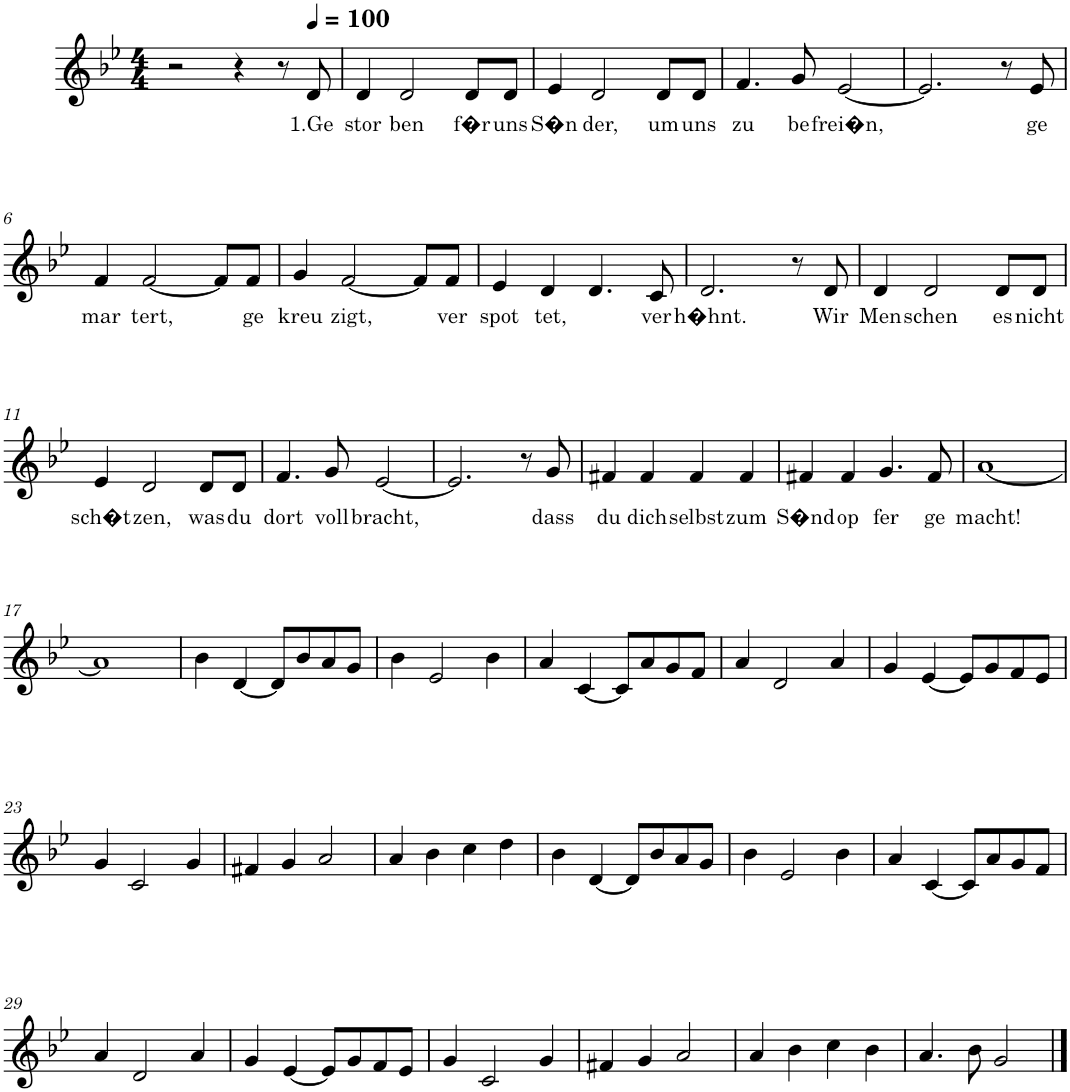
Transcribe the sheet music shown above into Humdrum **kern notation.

**kern	**text
*part1	*part1
*staff1	*staff1
*I"Piano	*
*I'Pno.	*
*clefG2	*
*k[b-e-]	*
*M4/4	*
=1	=1
2r	.
4r	.
8r	.
*MM100	*
!	!LO:LY:b
8d/	1.Ge
=2	=2
!	!LO:LY:b
4d/	stor
!	!LO:LY:b
2d/	ben
!	!LO:LY:b
8d/L	f�r
!	!LO:LY:b
8d/J	uns
=3	=3
!	!LO:LY:b
4e-/	S�n
!	!LO:LY:b
2d/	der,
!	!LO:LY:b
8d/L	um
!	!LO:LY:b
8d/J	uns
=4	=4
!	!LO:LY:b
4.f/	zu
!	!LO:LY:b
8g/	be
!	!LO:LY:b
[2e-/	frei�n,
=5	=5
2.e-/]	.
8r	.
!	!LO:LY:b
8e-/	ge
!!LO:LB:g=z
=6	=6
!	!LO:LY:b
4f/	mar
!	!LO:LY:b
[2f/	tert,
8f/L]	.
!	!LO:LY:b
8f/J	ge
=7	=7
!	!LO:LY:b
4g/	kreu
!	!LO:LY:b
[2f/	zigt,
8f/L]	.
!	!LO:LY:b
8f/J	ver
=8	=8
!	!LO:LY:b
4e-/	spot
!	!LO:LY:b
4d/	tet,
4.d/	.
!	!LO:LY:b
8c/	ver
=9	=9
!	!LO:LY:b
2.d/	h�hnt.
8r	.
!	!LO:LY:b
8d/	Wir
=10	=10
!	!LO:LY:b
4d/	Men
!	!LO:LY:b
2d/	schen
!	!LO:LY:b
8d/L	es
!	!LO:LY:b
8d/J	nicht
!!LO:LB:g=z
=11	=11
!	!LO:LY:b
4e-/	sch�t
!	!LO:LY:b
2d/	zen,
!	!LO:LY:b
8d/L	was
!	!LO:LY:b
8d/J	du
=12	=12
!	!LO:LY:b
4.f/	dort
!	!LO:LY:b
8g/	voll
!	!LO:LY:b
[2e-/	bracht,
=13	=13
2.e-/]	.
8r	.
!	!LO:LY:b
8g/	dass
=14	=14
!	!LO:LY:b
4f#X/	du
!	!LO:LY:b
4f#/	dich
!	!LO:LY:b
4f#/	selbst
!	!LO:LY:b
4f#/	zum
=15	=15
!	!LO:LY:b
4f#X/	S�nd
!	!LO:LY:b
4f#/	op
!	!LO:LY:b
4.g/	fer
!	!LO:LY:b
8f#/	ge
=16	=16
!	!LO:LY:b
[1a	macht!
!!LO:LB:g=z
=17	=17
1a]	.
=18	=18
4b-\	.
[4d/	.
8d/L]	.
8b-/	.
8a/	.
8g/J	.
=19	=19
4b-\	.
2e-/	.
4b-\	.
=20	=20
4a/	.
[4c/	.
8c/L]	.
8a/	.
8g/	.
8f/J	.
=21	=21
4a/	.
2d/	.
4a/	.
=22	=22
4g/	.
[4e-/	.
8e-/L]	.
8g/	.
8f/	.
8e-/J	.
!!LO:LB:g=z
=23	=23
4g/	.
2c/	.
4g/	.
=24	=24
4f#X/	.
4g/	.
2a/	.
=25	=25
4a/	.
4b-\	.
4cc\	.
4dd\	.
=26	=26
4b-\	.
[4d/	.
8d/L]	.
8b-/	.
8a/	.
8g/J	.
=27	=27
4b-\	.
2e-/	.
4b-\	.
=28	=28
4a/	.
[4c/	.
8c/L]	.
8a/	.
8g/	.
8f/J	.
!!LO:LB:g=z
=29	=29
4a/	.
2d/	.
4a/	.
=30	=30
4g/	.
[4e-/	.
8e-/L]	.
8g/	.
8f/	.
8e-/J	.
=31	=31
4g/	.
2c/	.
4g/	.
=32	=32
4f#X/	.
4g/	.
2a/	.
=33	=33
4a/	.
4b-\	.
4cc\	.
4b-\	.
=34	=34
4.a/	.
8b-\	.
2g/	.
==	==
*-	*-
